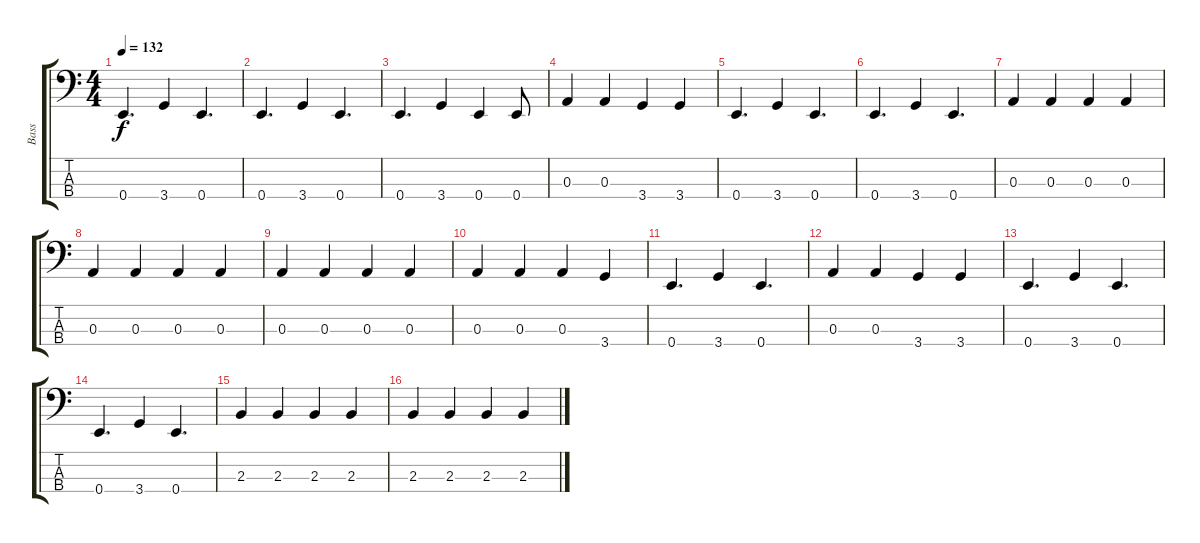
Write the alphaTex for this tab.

\track ("Bass" "Bass") {instrument electricbassfinger}
\staff {score tabs}
\tuning (G2 D2 A1 E1) {hide}
\ts (4 4)
\tempo 132
\clef f4
\ks c
0.4.4{d dy f} 3.4.4 0.4.4{d} |
0.4.4{d} 3.4.4 0.4.4{d} |
0.4.4{d} 3.4.4 0.4.4 0.4.8 |
0.3.4 0.3.4 3.4.4 3.4.4 |
0.4.4{d} 3.4.4 0.4.4{d} |
0.4.4{d} 3.4.4 0.4.4{d} |
0.3.4 0.3.4 0.3.4 0.3.4 |
0.3.4 0.3.4 0.3.4 0.3.4 |
0.3.4 0.3.4 0.3.4 0.3.4 |
0.3.4 0.3.4 0.3.4 3.4.4 |
0.4.4{d} 3.4.4 0.4.4{d} |
0.3.4 0.3.4 3.4.4 3.4.4 |
0.4.4{d} 3.4.4 0.4.4{d} |
0.4.4{d} 3.4.4 0.4.4{d} |
2.3.4 2.3.4 2.3.4 2.3.4 |
2.3.4 2.3.4 2.3.4 2.3.4
